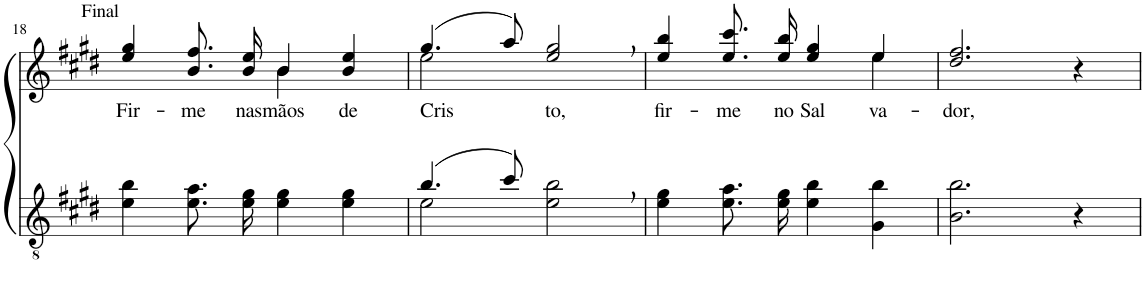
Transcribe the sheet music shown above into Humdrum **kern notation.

**kern	**kern	**text
*part2	*part1	*part1
*staff2	*staff1	*staff1
*I"Parte III e IV	*I"Parte I e II	*
!!LO:PB:g=z
*clefGv2	*clefG2	*
*Trd5c9	*Trd5c9	*
*k[f#c#g#d#]	*k[f#c#g#d#]	*
*M4/4	*M4/4	*
=18	=18	=18
!	!LO:TX:a:t=Final	!
!	!	!LO:LY:b
*	*^	*
4e\ 4b\	4ee/ 4gg#/	2ryy	Fir-
!	!	!	!LO:LY:b
8.e\ 8.a\L	8.b\ 8.ff#\L	.	-me
!	!	!	!LO:LY:b
16e\ 16g#\Jk	16b\ 16ee\Jk	.	nas
!	!	!	!LO:LY:b
4e\ 4g#\	4b/	4b\	mãos
!	!	!	!LO:LY:b
4e\ 4g#\	4b/ 4ee/	4ryy	de
=19	=19	=19	=19
*^	*	*	*
!	!	!	!	!LO:LY:b
(4.b/	2e\	(4.gg#/	2ee\	Cris-
8cc#/)	.	8aa/)	.	.
!	!	!	!	!LO:LY:b
2ryy	2e\ 2b\	2ee/, 2gg#/,	2ryy	-to,
=20	=20	=20	=20	=20
!	!	!	!	!LO:LY:b
*v	*v	*	*	*
4e\ 4g#\	4ee/ 4bb/	2.ryy	fir-
!	!	!	!LO:LY:b
8.e\ 8.a\L	8.ee\ 8.ccc#\L	.	-me
!	!	!	!LO:LY:b
16e\ 16g#\Jk	16ee\ 16bb\Jk	.	no
!	!	!	!LO:LY:b
4e\ 4b\	4ee/ 4gg#/	.	Sal-
!	!	!	!LO:LY:b
4G#\ 4b\	4ee/	4ee\	-va-
=21	=21	=21	=21
!	!	!	!LO:LY:b
*	*v	*v	*
2.B\ 2.b\	2.dd#/ 2.ff#/	dor,
4r	4r	.
=	=	=
*-	*-	*-
